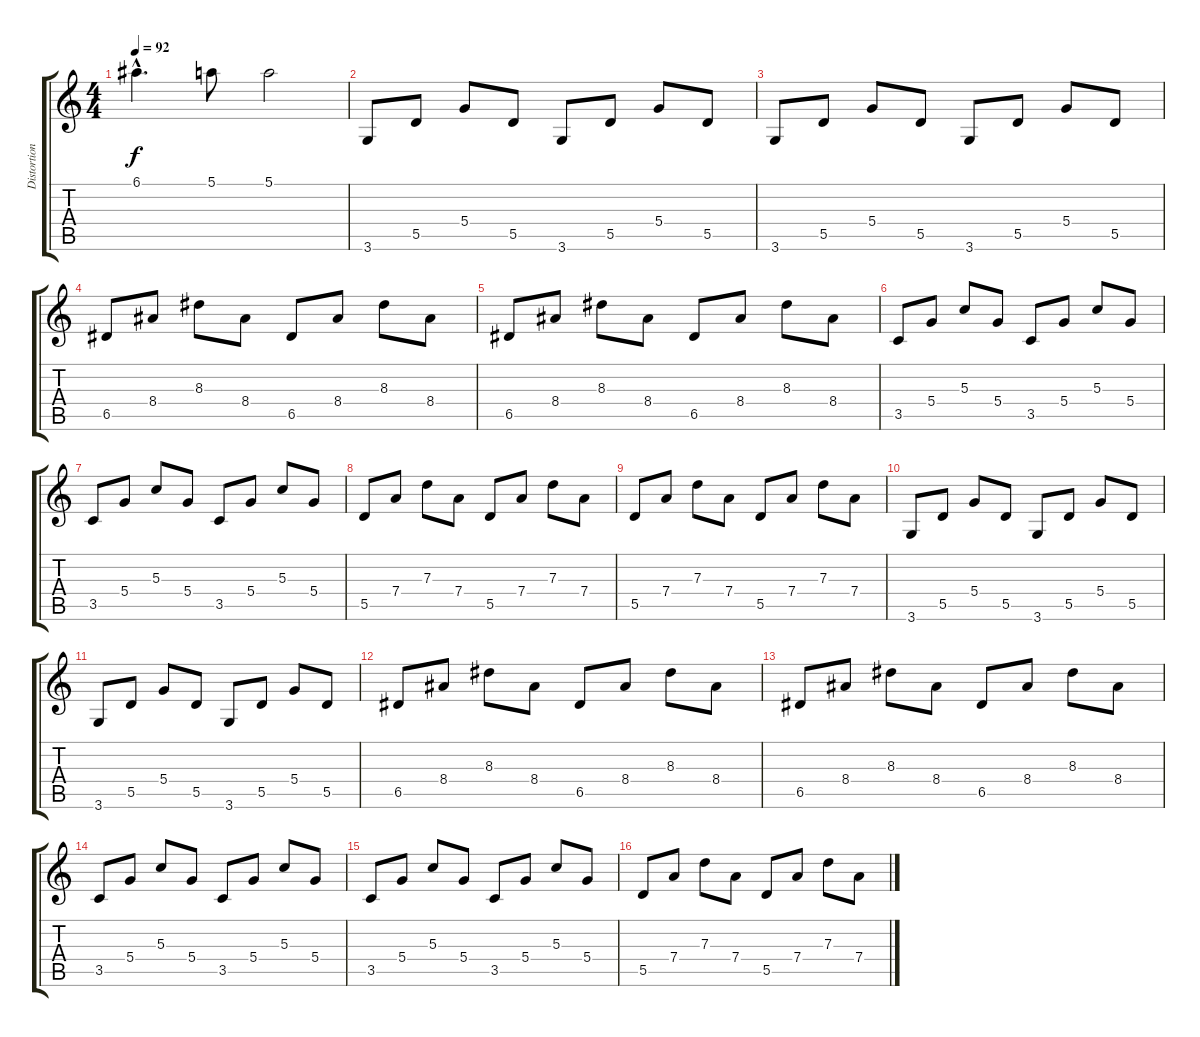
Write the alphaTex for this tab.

\track ("Distortion" "Distortion") {instrument distortionguitar}
\staff {score tabs}
\tuning (E4 B3 G3 D3 A2 E2) {hide}
\ts (4 4)
\tempo 92
\clef g2
\ks c
6.1{hac}.4{d dy f} 5.1.8 5.1.2 |
3.6.8 5.5.8 5.4.8 5.5.8 3.6.8 5.5.8 5.4.8 5.5.8 |
3.6.8 5.5.8 5.4.8 5.5.8 3.6.8 5.5.8 5.4.8 5.5.8 |
6.5.8 8.4.8 8.3.8 8.4.8 6.5.8 8.4.8 8.3.8 8.4.8 |
6.5.8 8.4.8 8.3.8 8.4.8 6.5.8 8.4.8 8.3.8 8.4.8 |
3.5.8 5.4.8 5.3.8 5.4.8 3.5.8 5.4.8 5.3.8 5.4.8 |
3.5.8 5.4.8 5.3.8 5.4.8 3.5.8 5.4.8 5.3.8 5.4.8 |
5.5.8 7.4.8 7.3.8 7.4.8 5.5.8 7.4.8 7.3.8 7.4.8 |
5.5.8 7.4.8 7.3.8 7.4.8 5.5.8 7.4.8 7.3.8 7.4.8 |
3.6.8 5.5.8 5.4.8 5.5.8 3.6.8 5.5.8 5.4.8 5.5.8 |
3.6.8 5.5.8 5.4.8 5.5.8 3.6.8 5.5.8 5.4.8 5.5.8 |
6.5.8 8.4.8 8.3.8 8.4.8 6.5.8 8.4.8 8.3.8 8.4.8 |
6.5.8 8.4.8 8.3.8 8.4.8 6.5.8 8.4.8 8.3.8 8.4.8 |
3.5.8 5.4.8 5.3.8 5.4.8 3.5.8 5.4.8 5.3.8 5.4.8 |
3.5.8 5.4.8 5.3.8 5.4.8 3.5.8 5.4.8 5.3.8 5.4.8 |
5.5.8 7.4.8 7.3.8 7.4.8 5.5.8 7.4.8 7.3.8 7.4.8
